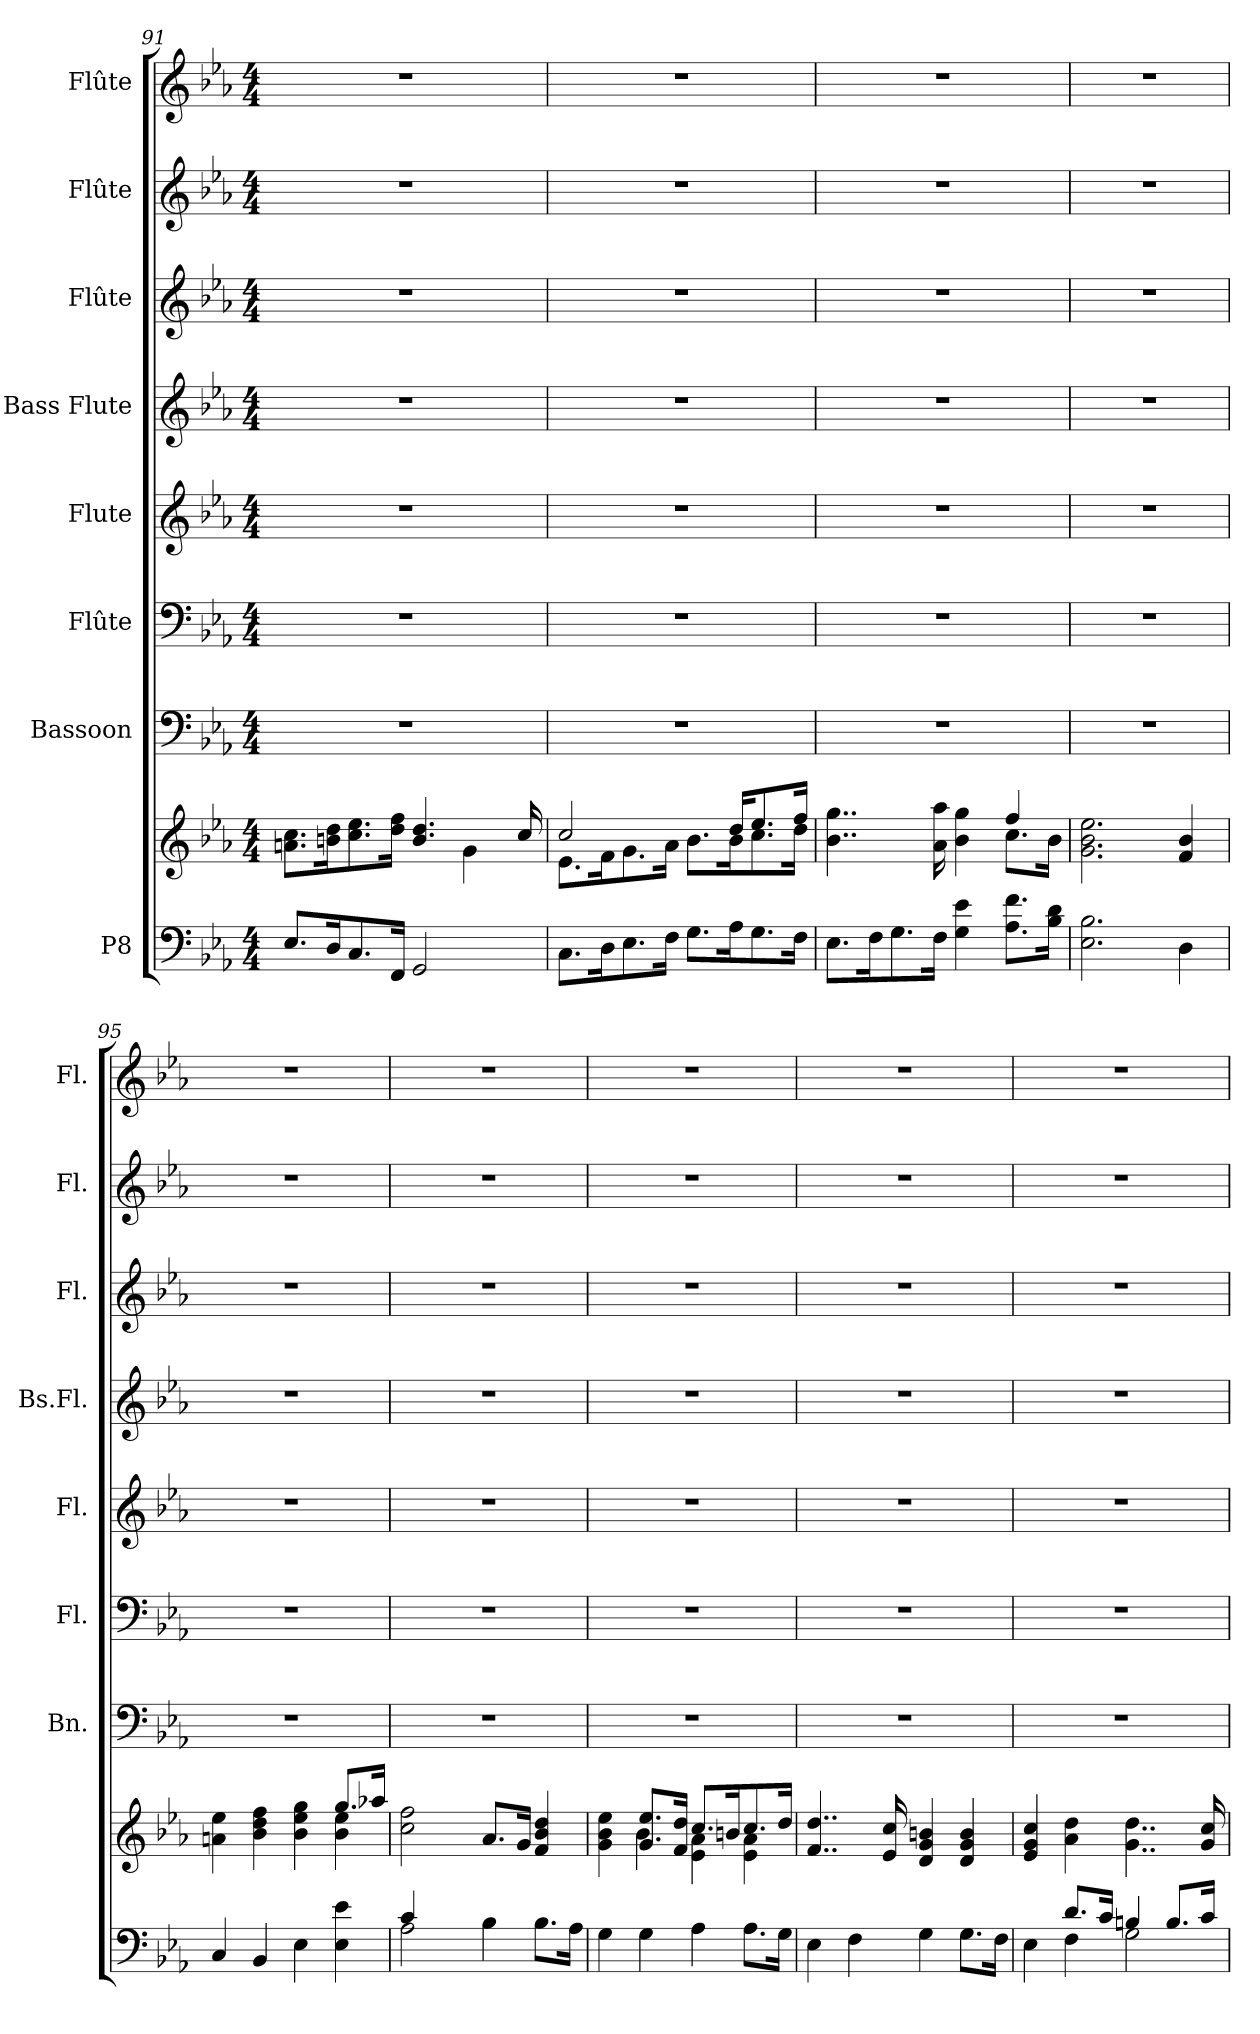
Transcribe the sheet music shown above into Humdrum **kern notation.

**kern	**kern	**kern	**kern	**kern	**kern	**kern	**kern	**kern
*part8	*part8	*part7	*part6	*part5	*part4	*part3	*part2	*part1
*staff9	*staff8	*staff7	*staff6	*staff5	*staff4	*staff3	*staff2	*staff1
*I"P8	*	*I"Bassoon	*I"Flûte	*I"Flute	*I"Bass Flute	*I"Flûte	*I"Flûte	*I"Flûte
*	*	*I'Bn.	*I'Fl.	*I'Fl.	*I'Bs.Fl.	*I'Fl.	*I'Fl.	*I'Fl.
*clefF4	*clefG2	*clefF4	*clefF4	*clefG2	*clefG2	*clefG2	*clefG2	*clefG2
*	*	*	*	*ITrd7c12	*ITrd7c12	*ITrd7c12	*	*
*k[b-e-a-]	*k[b-e-a-]	*k[b-e-a-]	*k[b-e-a-]	*k[b-e-a-]	*k[b-e-a-]	*k[b-e-a-]	*k[b-e-a-]	*k[b-e-a-]
*E-:	*E-:	*E-:	*E-:	*E-:	*E-:	*E-:	*E-:	*E-:
*M4/4	*M4/4	*M4/4	*M4/4	*M4/4	*M4/4	*M4/4	*M4/4	*M4/4
=91	=91	=91	=91	=91	=91	=91	=91	=91
*^	*^	*	*	*	*	*	*	*
8.E-/L	1ryy	8.an\ 8.cc\L	2.ryy	1r	1r	1r	1r	1r	1r	1r
16D/k	.	16bn\ 16dd\k	.	.	.	.	.	.	.	.
8.C/	.	8.cc\ 8.ee-\	.	.	.	.	.	.	.	.
16FF/Jk	.	16dd\ 16ff\Jk	.	.	.	.	.	.	.	.
2GG/	.	4.b/ 4.dd/	.	.	.	.	.	.	.	.
.	.	.	4g\	.	.	.	.	.	.	.
.	.	16ryy	.	.	.	.	.	.	.	.
.	.	16cc/	.	.	.	.	.	.	.	.
=92	=92	=92	=92	=92	=92	=92	=92	=92	=92	=92
8.C\L	1ryy	8.e-\L	2cc/	1r	1r	1r	1r	1r	1r	1r
16D\k	.	16f\k	.	.	.	.	.	.	.	.
8.E-\	.	8.g\	.	.	.	.	.	.	.	.
16F\Jk	.	16a-\Jk	.	.	.	.	.	.	.	.
8.G\L	.	8.b-\L	8.ryy	.	.	.	.	.	.	.
16A-\k	.	16b-\k	16dd/KL	.	.	.	.	.	.	.
8.G\	.	8.cc\	8.ee-/	.	.	.	.	.	.	.
16F\Jk	.	16dd\Jk	16ff/Jk	.	.	.	.	.	.	.
=93	=93	=93	=93	=93	=93	=93	=93	=93	=93	=93
8.E-\L	1ryy	4..b-\ 4..gg\	2.ryy	1r	1r	1r	1r	1r	1r	1r
16F\k	.	.	.	.	.	.	.	.	.	.
8.G\	.	.	.	.	.	.	.	.	.	.
16F\Jk	.	16a-\ 16aa-\	.	.	.	.	.	.	.	.
4G\ 4e-\	.	4b-\ 4gg\	.	.	.	.	.	.	.	.
8.A-\ 8.f\L	.	8.cc\L	4ff/	.	.	.	.	.	.	.
16B-\ 16d\Jk	.	16b-\Jk	.	.	.	.	.	.	.	.
!!LO:PB:g=z
=94	=94	=94	=94	=94	=94	=94	=94	=94	=94	=94
2.E-\ 2.B-\	1ryy	2.g\ 2.b-\ 2.ee-\	1ryy	1r	1r	1r	1r	1r	1r	1r
4D\	.	4f/ 4b-/	.	.	.	.	.	.	.	.
=95	=95	=95	=95	=95	=95	=95	=95	=95	=95	=95
4C/	1ryy	4an\ 4ee-\	2.ryy	1r	1r	1r	1r	1r	1r	1r
4BB-/	.	4b-\ 4dd\ 4ff\	.	.	.	.	.	.	.	.
4E-\	.	4b-\ 4ee-\ 4gg\	.	.	.	.	.	.	.	.
4E-\ 4e-\	.	8.gg/L	4b-\ 4ee-\	.	.	.	.	.	.	.
.	.	16aa-X/Jk	.	.	.	.	.	.	.	.
=96	=96	=96	=96	=96	=96	=96	=96	=96	=96	=96
2A-\	4c/	2cc\ 2ff\	1ryy	1r	1r	1r	1r	1r	1r	1r
.	2.ryy	.	.	.	.	.	.	.	.	.
4B-\	.	8.a-/L	.	.	.	.	.	.	.	.
.	.	16g/Jk	.	.	.	.	.	.	.	.
8.B-\L	.	4f/ 4b-/ 4dd/	.	.	.	.	.	.	.	.
16A-\Jk	.	.	.	.	.	.	.	.	.	.
=97	=97	=97	=97	=97	=97	=97	=97	=97	=97	=97
4G\	1ryy	4g\ 4b-\ 4ee-\	4ryy	1r	1r	1r	1r	1r	1r	1r
4G\	.	8.g/ 8.ee-/L	4b-\	.	.	.	.	.	.	.
.	.	16f/ 16dd/Jk	.	.	.	.	.	.	.	.
4A-\	.	8.cc/L	4e-\ 4a-\	.	.	.	.	.	.	.
.	.	16bn/k	.	.	.	.	.	.	.	.
8.A-\L	.	8.cc/	4e-\ 4a-\	.	.	.	.	.	.	.
16G\Jk	.	16dd/Jk	.	.	.	.	.	.	.	.
=98	=98	=98	=98	=98	=98	=98	=98	=98	=98	=98
4E-\	1ryy	4..f/ 4..dd/	1ryy	1r	1r	1r	1r	1r	1r	1r
4F\	.	.	.	.	.	.	.	.	.	.
.	.	16e-/ 16cc/	.	.	.	.	.	.	.	.
4G\	.	4d/ 4g/ 4bn/	.	.	.	.	.	.	.	.
8.G\L	.	4d/ 4g/ 4b/	.	.	.	.	.	.	.	.
16F\Jk	.	.	.	.	.	.	.	.	.	.
=99	=99	=99	=99	=99	=99	=99	=99	=99	=99	=99
4ryy	4E-\	4e-/ 4g/ 4cc/	1ryy	1r	1r	1r	1r	1r	1r	1r
8.d/L	4F\	4a-\ 4dd\	.	.	.	.	.	.	.	.
16c/Jk	.	.	.	.	.	.	.	.	.	.
4Bn/	2G\	4..g\ 4..dd\	.	.	.	.	.	.	.	.
8.B/L	.	.	.	.	.	.	.	.	.	.
16c/Jk	.	16g/ 16cc/	.	.	.	.	.	.	.	.
*v	*v	*	*	*	*	*	*	*	*	*
*	*v	*v	*	*	*	*	*	*	*
=	=	=	=	=	=	=	=	=
*-	*-	*-	*-	*-	*-	*-	*-	*-
